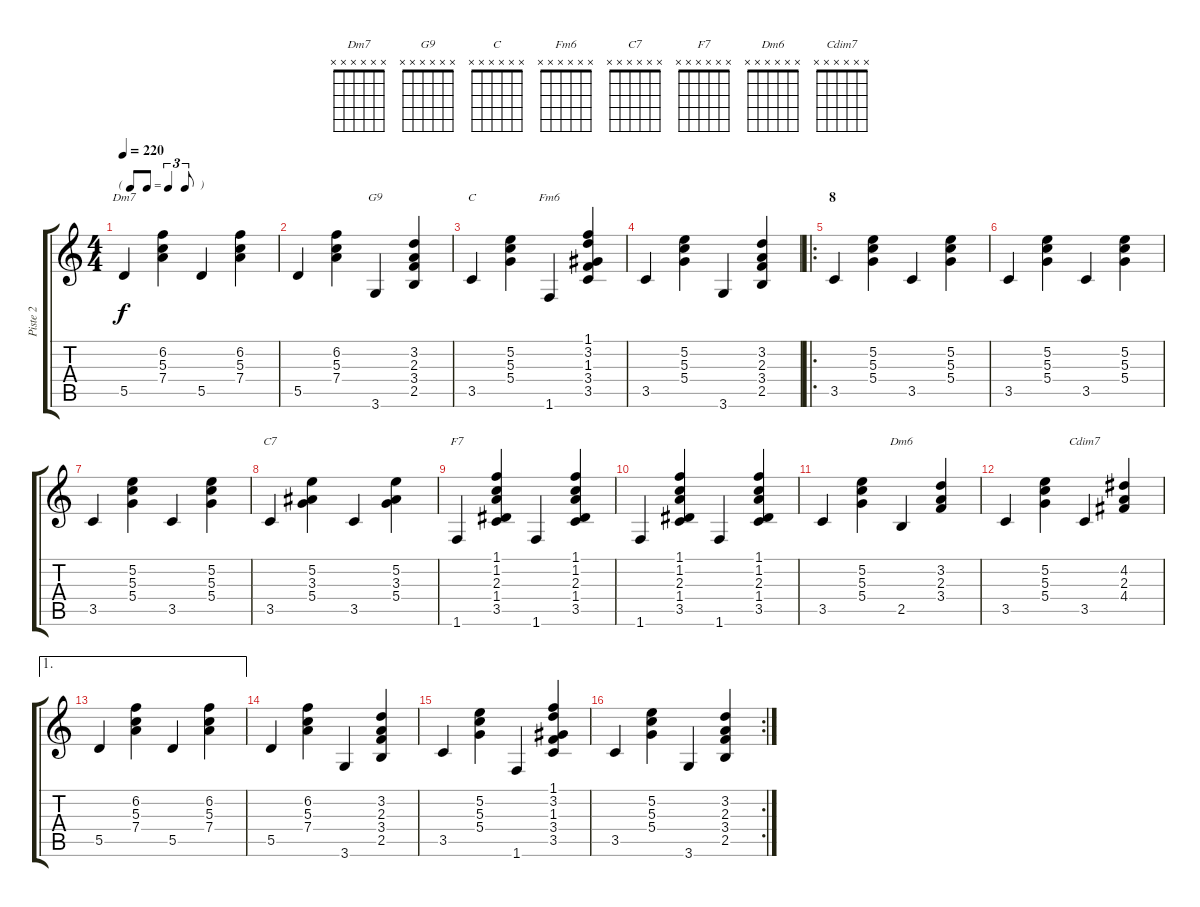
\track ("Piste 2" "Piste 2") {instrument acousticguitarsteel}
\staff {score tabs}
\tuning (E4 B3 G3 D3 A2 E2) {hide}
\chord ("Dm7" x x x x x x) {firstfret 0}
\chord ("G9" x x x x x x) {firstfret 0}
\chord ("C" x x x x x x) {firstfret 0}
\chord ("Fm6" x x x x x x) {firstfret 0}
\chord ("C7" x x x x x x) {firstfret 0}
\chord ("F7" x x x x x x) {firstfret 0}
\chord ("Dm6" x x x x x x) {firstfret 0}
\chord ("Cdim7" x x x x x x) {firstfret 0}
\ts (4 4)
\tf triplet8th
\tempo 220
\clef g2
\ks c
5.5.4{ch "Dm7" dy f} (6.2 5.3 7.4).4 5.5.4 (6.2 5.3 7.4).4 |
5.5.4 (6.2 5.3 7.4).4 3.6.4{ch "G9"} (3.2 2.3 3.4 2.5).4 |
3.5.4{ch "C"} (5.2 5.3 5.4).4 1.6.4{ch "Fm6"} (1.1 3.2 1.3 3.4 3.5).4 |
3.5.4 (5.2 5.3 5.4).4 3.6.4 (3.2 2.3 3.4 2.5).4 |
\ro
\section ("" "8")
3.5.4 (5.2 5.3 5.4).4 3.5.4 (5.2 5.3 5.4).4 |
3.5.4 (5.2 5.3 5.4).4 3.5.4 (5.2 5.3 5.4).4 |
3.5.4 (5.2 5.3 5.4).4 3.5.4 (5.2 5.3 5.4).4 |
3.5.4{ch "C7"} (5.2 3.3 5.4).4 3.5.4 (5.2 3.3 5.4).4 |
1.6.4{ch "F7"} (1.1 1.2 2.3 1.4 3.5).4 1.6.4 (1.1 1.2 2.3 1.4 3.5).4 |
1.6.4 (1.1 1.2 2.3 1.4 3.5).4 1.6.4 (1.1 1.2 2.3 1.4 3.5).4 |
3.5.4 (5.2 5.3 5.4).4 2.5.4{ch "Dm6"} (3.2 2.3 3.4).4 |
3.5.4 (5.2 5.3 5.4).4 3.5.4{ch "Cdim7"} (4.2 2.3 4.4).4 |
\ae 1
5.5.4 (6.2 5.3 7.4).4 5.5.4 (6.2 5.3 7.4).4 |
5.5.4 (6.2 5.3 7.4).4 3.6.4 (3.2 2.3 3.4 2.5).4 |
3.5.4 (5.2 5.3 5.4).4 1.6.4 (1.1 3.2 1.3 3.4 3.5).4 |
\rc 2
3.5.4 (5.2 5.3 5.4).4 3.6.4 (3.2 2.3 3.4 2.5).4
